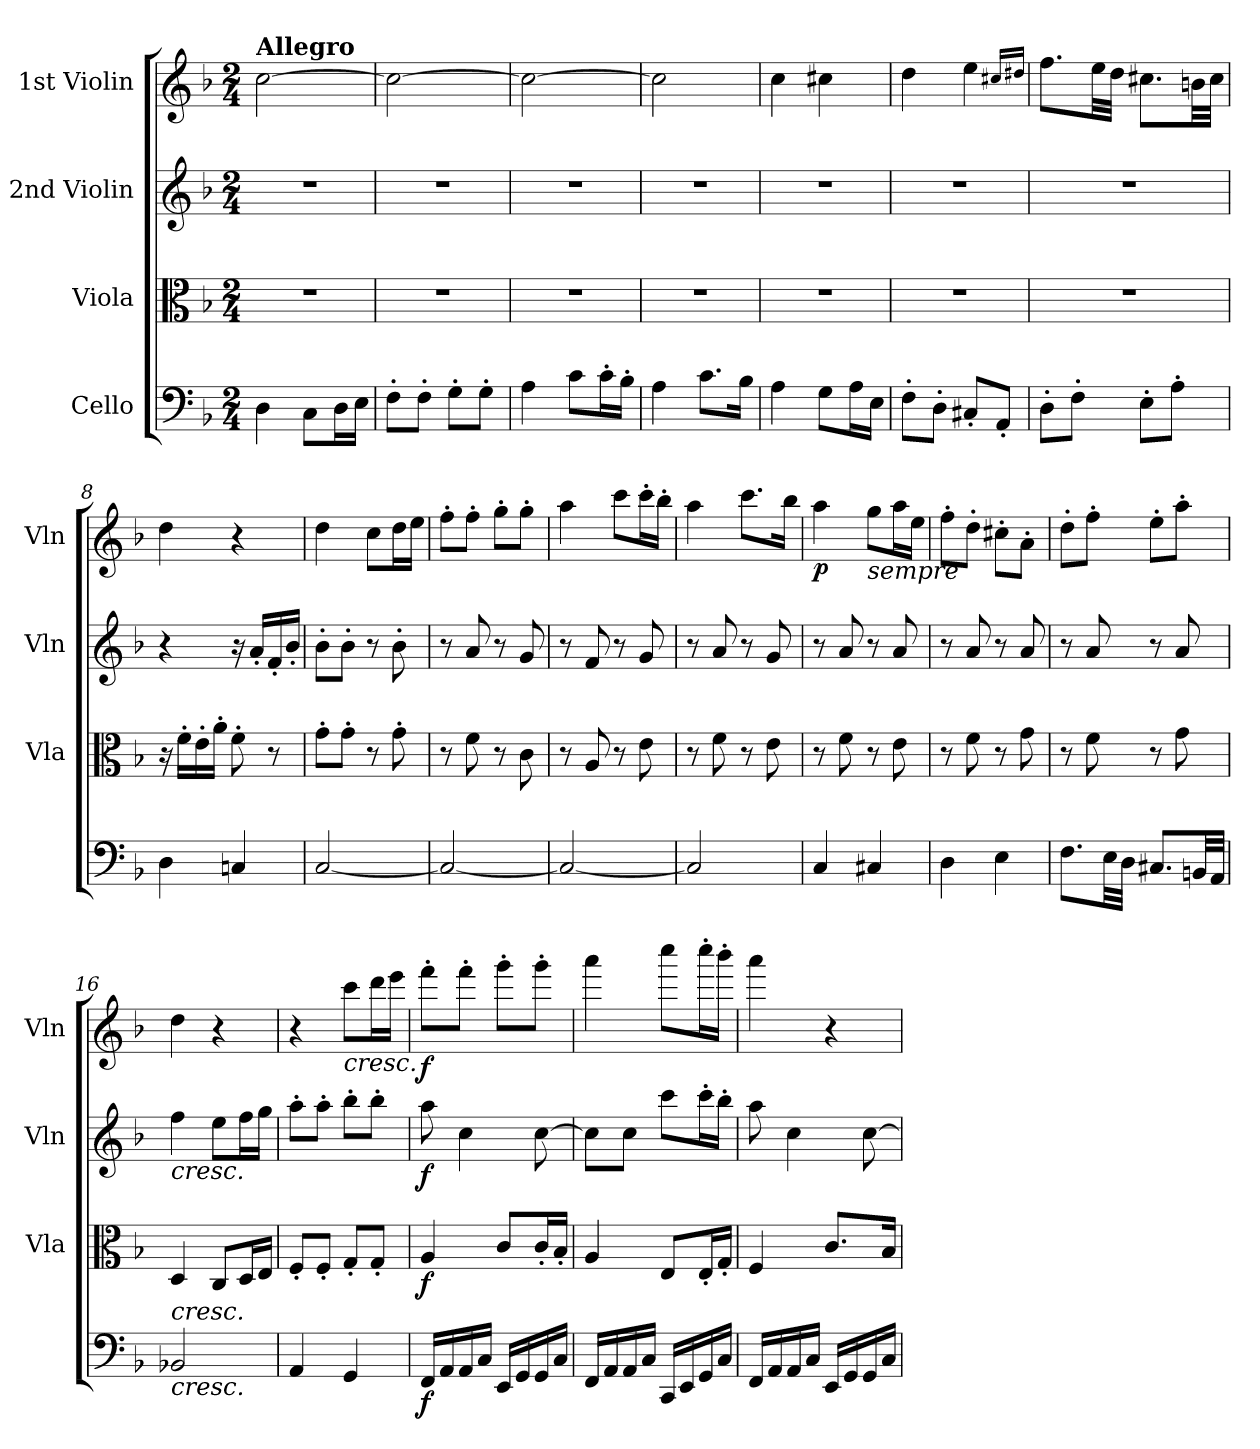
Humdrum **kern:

**kern	**dynam	**kern	**dynam	**kern	**dynam	**kern	**dynam
*part4	*part4	*part3	*part3	*part2	*part2	*part1	*part1
*staff4	*staff4	*staff3	*staff3	*staff2	*staff2	*staff1	*staff1
*I"Cello	*	*I"Viola	*	*I"2nd Violin	*	*I"1st Violin	*
*	*	*I'Vla	*	*I'Vln	*	*I'Vln	*
*clefF4	*	*clefC3	*	*clefG2	*	*clefG2	*
*k[b-]	*	*k[b-]	*	*k[b-]	*	*k[b-]	*
*F:	*	*F:	*	*F:	*	*F:	*
*M2/4	*	*M2/4	*	*M2/4	*	*M2/4	*
=1	=1	=1	=1	=1	=1	=1	=1
!	!	!	!	!	!	!LO:TX:a:B:t=Allegro	!
4D\	.	2r	.	2r	.	[2cc\	.
8C\L	.	.	.	.	.	.	.
16D\L	.	.	.	.	.	.	.
16E\JJ	.	.	.	.	.	.	.
=2	=2	=2	=2	=2	=2	=2	=2
8F'\L	.	2r	.	2r	.	2cc\_	.
8F'\J	.	.	.	.	.	.	.
8G'\L	.	.	.	.	.	.	.
8G'\J	.	.	.	.	.	.	.
=3	=3	=3	=3	=3	=3	=3	=3
4A\	.	2r	.	2r	.	2cc\_	.
8c\L	.	.	.	.	.	.	.
16c'\L	.	.	.	.	.	.	.
16B-'\JJ	.	.	.	.	.	.	.
=4	=4	=4	=4	=4	=4	=4	=4
4A\	.	2r	.	2r	.	2cc\]	.
8.c\L	.	.	.	.	.	.	.
16B-\Jk	.	.	.	.	.	.	.
=5	=5	=5	=5	=5	=5	=5	=5
4A\	.	2r	.	2r	.	4cc\	.
8G\L	.	.	.	.	.	4cc#X\	.
16A\L	.	.	.	.	.	.	.
16E\JJ	.	.	.	.	.	.	.
=6	=6	=6	=6	=6	=6	=6	=6
8F'\L	.	2r	.	2r	.	4dd\	.
8D'\J	.	.	.	.	.	.	.
8C#X'/L	.	.	.	.	.	4ee\	.
8AA'/J	.	.	.	.	.	.	.
.	.	.	.	.	.	16qcc#X/LL	.
.	.	.	.	.	.	16qdd#X/JJ	.
=7	=7	=7	=7	=7	=7	=7	=7
8D'\L	.	2r	.	2r	.	8.ff\L	.
8F'\J	.	.	.	.	.	.	.
.	.	.	.	.	.	32ee\LL	.
.	.	.	.	.	.	32dd\JJJ	.
8E'\L	.	.	.	.	.	8.cc#X\L	.
8A'\J	.	.	.	.	.	.	.
.	.	.	.	.	.	32bn\LL	.
.	.	.	.	.	.	32cc#\JJJ	.
!!LO:LB:g=z
=8	=8	=8	=8	=8	=8	=8	=8
4D\	.	16r	.	4r	.	4dd\	.
.	.	16f'\LL	.	.	.	.	.
.	.	16e'\	.	.	.	.	.
.	.	16a'\JJ	.	.	.	.	.
4Cn/	.	8f'\	.	16r	.	4r	.
.	.	.	.	16a'/LL	.	.	.
.	.	8r	.	16f'/	.	.	.
.	.	.	.	16b-'/JJ	.	.	.
=9	=9	=9	=9	=9	=9	=9	=9
[2C/	.	8g'\L	.	8b-'\L	.	4dd\	.
.	.	8g'\J	.	8b-'\J	.	.	.
.	.	8r	.	8r	.	8cc\L	.
.	.	8g'\	.	8b-'\	.	16dd\L	.
.	.	.	.	.	.	16ee\JJ	.
=10	=10	=10	=10	=10	=10	=10	=10
2C/_	.	8r	.	8r	.	8ff'\L	.
.	.	8f\	.	8a/	.	8ff'\J	.
.	.	8r	.	8r	.	8gg'\L	.
.	.	8c\	.	8g/	.	8gg'\J	.
=11	=11	=11	=11	=11	=11	=11	=11
2C/_	.	8r	.	8r	.	4aa\	.
.	.	8A/	.	8f/	.	.	.
.	.	8r	.	8r	.	8ccc\L	.
.	.	8e\	.	8g/	.	16ccc'\L	.
.	.	.	.	.	.	16bb-'\JJ	.
=12	=12	=12	=12	=12	=12	=12	=12
2C/]	.	8r	.	8r	.	4aa\	.
.	.	8f\	.	8a/	.	.	.
.	.	8r	.	8r	.	8.ccc\L	.
.	.	8e\	.	8g/	.	.	.
.	.	.	.	.	.	16bb-\Jk	.
=13	=13	=13	=13	=13	=13	=13	=13
!	!	!	!	!	!	!	!LO:DY:b
4C/	.	8r	.	8r	.	4aa\	p
.	.	8f\	.	8a/	.	.	.
!	!	!	!	!	!	!LO:TX:b:i:t=sempre	!
4C#X/	.	8r	.	8r	.	8gg\L	.
.	.	8e\	.	8a/	.	16aa\L	.
.	.	.	.	.	.	16ee\JJ	.
=14	=14	=14	=14	=14	=14	=14	=14
4D\	.	8r	.	8r	.	8ff'\L	.
.	.	8f\	.	8a/	.	8dd'\J	.
4E\	.	8r	.	8r	.	8cc#X'\L	.
.	.	8g\	.	8a/	.	8a'\J	.
!!LO:PB:g=z
=15	=15	=15	=15	=15	=15	=15	=15
8.F\L	.	8r	.	8r	.	8dd'\L	.
.	.	8f\	.	8a/	.	8ff'\J	.
32E\LL	.	.	.	.	.	.	.
32D\JJJ	.	.	.	.	.	.	.
8.C#X/L	.	8r	.	8r	.	8ee'\L	.
.	.	8g\	.	8a/	.	8aa'\J	.
32BBn/LL	.	.	.	.	.	.	.
32AA/JJJ	.	.	.	.	.	.	.
=16	=16	=16	=16	=16	=16	=16	=16
!	!	!	!	!LO:TX:b:i:t=cresc.	!	!	!
!LO:TX:a:i:t=cresc.	!	!	!	!	!	!	!
!LO:TX:b:i:t=cresc.	!	!	!	!	!	!	!
2BB-X/	.	4D/	.	4ff\	.	4dd\	.
.	.	8C/L	.	8ee\L	.	4r	.
.	.	16D/L	.	16ff\L	.	.	.
.	.	16E/JJ	.	16gg\JJ	.	.	.
=17	=17	=17	=17	=17	=17	=17	=17
4AA/	.	8F'/L	.	8aa'\L	.	4r	.
.	.	8F'/J	.	8aa'\J	.	.	.
!	!	!	!	!	!	!LO:TX:b:i:t=cresc.	!
4GG/	.	8G'/L	.	8bb-'\L	.	8ccc\L	.
.	.	8G'/J	.	8bb-'\J	.	16ddd\L	.
.	.	.	.	.	.	16eee\JJ	.
=18	=18	=18	=18	=18	=18	=18	=18
!	!LO:DY:b	!	!LO:DY:b	!	!LO:DY:b	!	!LO:DY:b
16FF/LL	f	4A/	f	8aa\	f	8fff'\L	f
16AA/	.	.	.	.	.	.	.
16AA/	.	.	.	4cc\	.	8fff'\J	.
16C/JJ	.	.	.	.	.	.	.
16EE/LL	.	8c/L	.	.	.	8ggg'\L	.
16GG/	.	.	.	.	.	.	.
16GG/	.	16c'/L	.	[8cc\	.	8ggg'\J	.
16C/JJ	.	16B-'/JJ	.	.	.	.	.
=19	=19	=19	=19	=19	=19	=19	=19
16FF/LL	.	4A/	.	8cc\L]	.	4aaa\	.
16AA/	.	.	.	.	.	.	.
16AA/	.	.	.	8cc\J	.	.	.
16C/JJ	.	.	.	.	.	.	.
16CC/LL	.	8E/L	.	8ccc\L	.	8cccc\L	.
16EE/	.	.	.	.	.	.	.
16GG/	.	16E'/L	.	16ccc'\L	.	16cccc'\L	.
16C/JJ	.	16G'/JJ	.	16bb-'\JJ	.	16bbb-'\JJ	.
!!LO:LB:g=z
=20	=20	=20	=20	=20	=20	=20	=20
16FF/LL	.	4F/	.	8aa\	.	4aaa\	.
16AA/	.	.	.	.	.	.	.
16AA/	.	.	.	4cc\	.	.	.
16C/JJ	.	.	.	.	.	.	.
16EE/LL	.	8.c/L	.	.	.	4r	.
16GG/	.	.	.	.	.	.	.
16GG/	.	.	.	[8cc\	.	.	.
16C/JJ	.	16B-/Jk	.	.	.	.	.
=	=	=	=	=	=	=	=
*-	*-	*-	*-	*-	*-	*-	*-
